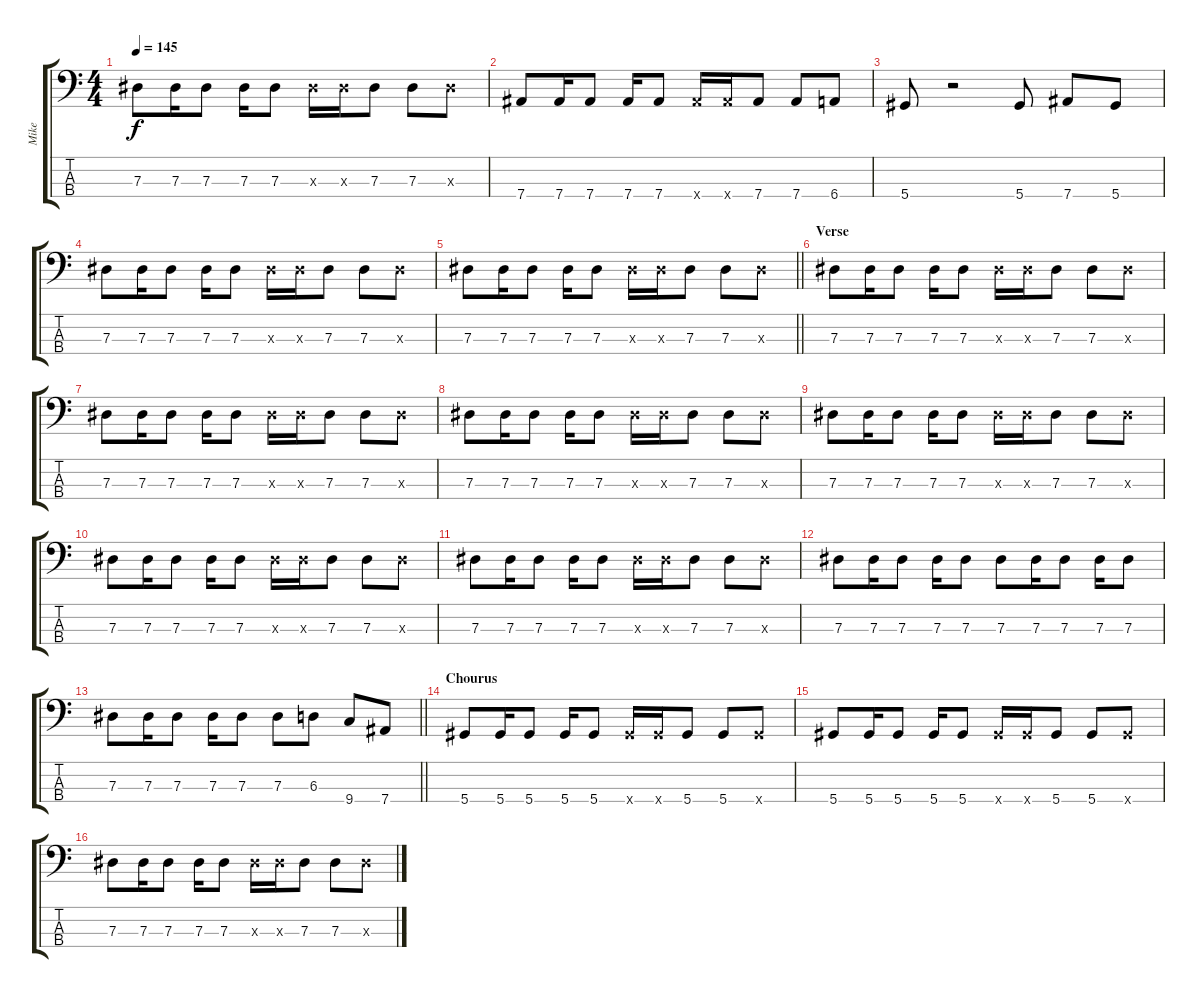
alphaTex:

\track ("Mike" "Mike") {instrument electricbasspick}
\staff {score tabs}
\tuning (Gb2 Db2 Ab1 Eb1) {hide}
\ts (4 4)
\tempo 145
\clef f4
\ks c
7.3.8{dy f} 7.3.16 7.3.8 7.3.16 7.3.8 7.3{x}.16 7.3{x}.16 7.3.8 7.3.8 7.3{x}.8 |
7.4.8 7.4.16 7.4.8 7.4.16 7.4.8 7.4{x}.16 7.4{x}.16 7.4.8 7.4.8 6.4.8 |
5.4.8 r.2 5.4.8 7.4.8 5.4.8 |
7.3.8 7.3.16 7.3.8 7.3.16 7.3.8 7.3{x}.16 7.3{x}.16 7.3.8 7.3.8 7.3{x}.8 |
\barLineRight lightlight
7.3.8 7.3.16 7.3.8 7.3.16 7.3.8 7.3{x}.16 7.3{x}.16 7.3.8 7.3.8 7.3{x}.8 |
\section ("" "Verse")
7.3.8 7.3.16 7.3.8 7.3.16 7.3.8 7.3{x}.16 7.3{x}.16 7.3.8 7.3.8 7.3{x}.8 |
7.3.8 7.3.16 7.3.8 7.3.16 7.3.8 7.3{x}.16 7.3{x}.16 7.3.8 7.3.8 7.3{x}.8 |
7.3.8 7.3.16 7.3.8 7.3.16 7.3.8 7.3{x}.16 7.3{x}.16 7.3.8 7.3.8 7.3{x}.8 |
7.3.8 7.3.16 7.3.8 7.3.16 7.3.8 7.3{x}.16 7.3{x}.16 7.3.8 7.3.8 7.3{x}.8 |
7.3.8 7.3.16 7.3.8 7.3.16 7.3.8 7.3{x}.16 7.3{x}.16 7.3.8 7.3.8 7.3{x}.8 |
7.3.8 7.3.16 7.3.8 7.3.16 7.3.8 7.3{x}.16 7.3{x}.16 7.3.8 7.3.8 7.3{x}.8 |
7.3.8 7.3.16 7.3.8 7.3.16 7.3.8 7.3.8 7.3.16 7.3.8 7.3.16 7.3.8 |
\barLineRight lightlight
7.3.8 7.3.16 7.3.8 7.3.16 7.3.8 7.3.8 6.3.8 9.4.8 7.4.8 |
\section ("" "Chourus")
5.4.8 5.4.16 5.4.8 5.4.16 5.4.8 5.4{x}.16 5.4{x}.16 5.4.8 5.4.8 5.4{x}.8 |
5.4.8 5.4.16 5.4.8 5.4.16 5.4.8 5.4{x}.16 5.4{x}.16 5.4.8 5.4.8 5.4{x}.8 |
7.3.8 7.3.16 7.3.8 7.3.16 7.3.8 7.3{x}.16 7.3{x}.16 7.3.8 7.3.8 7.3{x}.8
